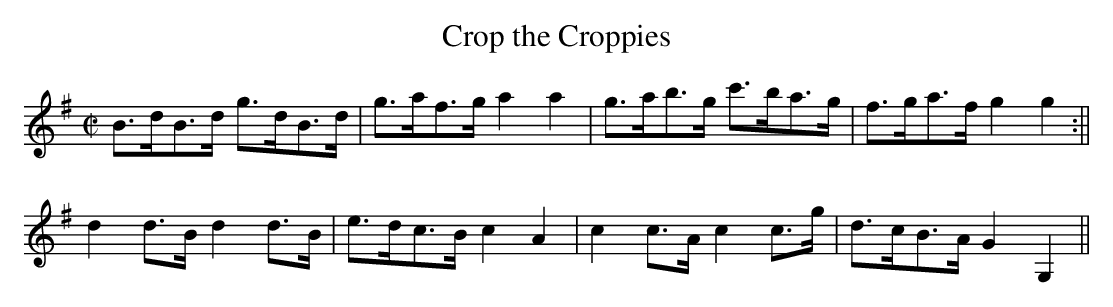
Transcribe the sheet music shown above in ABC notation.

X:1
T:Crop the Croppies
M:C|
L:1/8
K:G
B>dB>d g>dB>d|g>af>g a2a2|g>ab>g c'>ba>g|f>ga>f g2g2:||
d2 d>B d2 d>B|e>dc>B c2A2|c2 c>A c2 c>g|d>cB>A G2 G,2||
